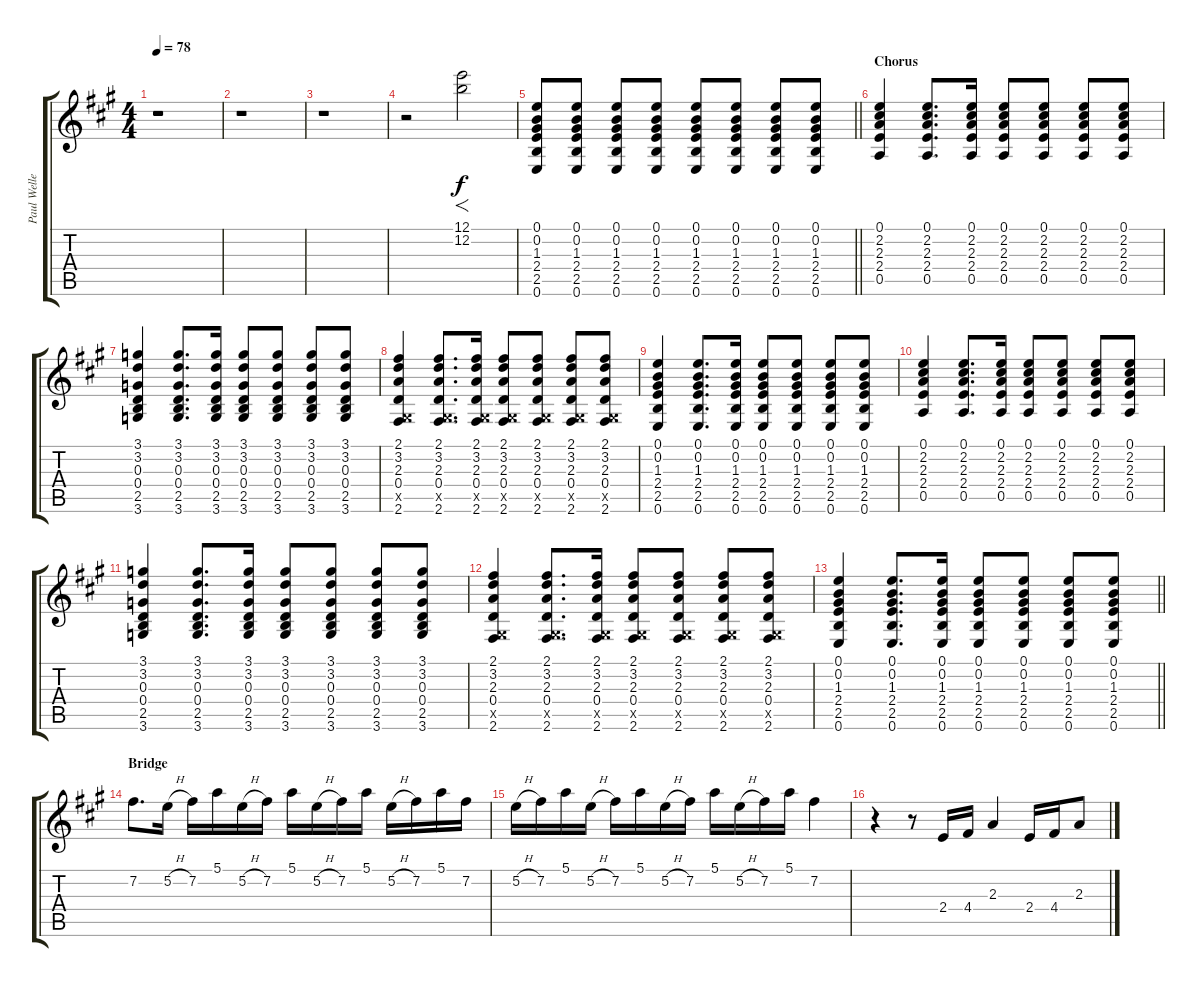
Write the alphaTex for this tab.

\track ("Paul Weller (Guitar 3)" "Paul Welle") {instrument distortionguitar}
\staff {score tabs}
\tuning (E4 B3 G3 D3 A2 E2) {hide}
\ts (4 4)
\tempo 78
\clef g2
\ks a
r.1{dy f} |
r.1 |
r.1 |
r.2 (12.1 12.2).2{f} |
\barLineRight lightlight
(0.1 0.2 1.3 2.4 2.5 0.6).8 (0.1 0.2 1.3 2.4 2.5 0.6).8 (0.1 0.2 1.3 2.4 2.5 0.6).8 (0.1 0.2 1.3 2.4 2.5 0.6).8 (0.1 0.2 1.3 2.4 2.5 0.6).8 (0.1 0.2 1.3 2.4 2.5 0.6).8 (0.1 0.2 1.3 2.4 2.5 0.6).8 (0.1 0.2 1.3 2.4 2.5 0.6).8 |
\section ("" "Chorus")
(0.1 2.2 2.3 2.4 0.5).4 (0.1 2.2 2.3 2.4 0.5).8{d} (0.1 2.2 2.3 2.4 0.5).16 (0.1 2.2 2.3 2.4 0.5).8 (0.1 2.2 2.3 2.4 0.5).8 (0.1 2.2 2.3 2.4 0.5).8 (0.1 2.2 2.3 2.4 0.5).8 |
(3.1 3.2 0.3 0.4 2.5 3.6).4 (3.1 3.2 0.3 0.4 2.5 3.6).8{d} (3.1 3.2 0.3 0.4 2.5 3.6).16 (3.1 3.2 0.3 0.4 2.5 3.6).8 (3.1 3.2 0.3 0.4 2.5 3.6).8 (3.1 3.2 0.3 0.4 2.5 3.6).8 (3.1 3.2 0.3 0.4 2.5 3.6).8 |
(2.1 3.2 2.3 0.4 -1.5{x} 2.6).4 (2.1 3.2 2.3 0.4 -1.5{x} 2.6).8{d} (2.1 3.2 2.3 0.4 -1.5{x} 2.6).16 (2.1 3.2 2.3 0.4 -1.5{x} 2.6).8 (2.1 3.2 2.3 0.4 -1.5{x} 2.6).8 (2.1 3.2 2.3 0.4 -1.5{x} 2.6).8 (2.1 3.2 2.3 0.4 -1.5{x} 2.6).8 |
(0.1 0.2 1.3 2.4 2.5 0.6).4 (0.1 0.2 1.3 2.4 2.5 0.6).8{d} (0.1 0.2 1.3 2.4 2.5 0.6).16 (0.1 0.2 1.3 2.4 2.5 0.6).8 (0.1 0.2 1.3 2.4 2.5 0.6).8 (0.1 0.2 1.3 2.4 2.5 0.6).8 (0.1 0.2 1.3 2.4 2.5 0.6).8 |
(0.1 2.2 2.3 2.4 0.5).4 (0.1 2.2 2.3 2.4 0.5).8{d} (0.1 2.2 2.3 2.4 0.5).16 (0.1 2.2 2.3 2.4 0.5).8 (0.1 2.2 2.3 2.4 0.5).8 (0.1 2.2 2.3 2.4 0.5).8 (0.1 2.2 2.3 2.4 0.5).8 |
(3.1 3.2 0.3 0.4 2.5 3.6).4 (3.1 3.2 0.3 0.4 2.5 3.6).8{d} (3.1 3.2 0.3 0.4 2.5 3.6).16 (3.1 3.2 0.3 0.4 2.5 3.6).8 (3.1 3.2 0.3 0.4 2.5 3.6).8 (3.1 3.2 0.3 0.4 2.5 3.6).8 (3.1 3.2 0.3 0.4 2.5 3.6).8 |
(2.1 3.2 2.3 0.4 -1.5{x} 2.6).4 (2.1 3.2 2.3 0.4 -1.5{x} 2.6).8{d} (2.1 3.2 2.3 0.4 -1.5{x} 2.6).16 (2.1 3.2 2.3 0.4 -1.5{x} 2.6).8 (2.1 3.2 2.3 0.4 -1.5{x} 2.6).8 (2.1 3.2 2.3 0.4 -1.5{x} 2.6).8 (2.1 3.2 2.3 0.4 -1.5{x} 2.6).8 |
\barLineRight lightlight
(0.1 0.2 1.3 2.4 2.5 0.6).4 (0.1 0.2 1.3 2.4 2.5 0.6).8{d} (0.1 0.2 1.3 2.4 2.5 0.6).16 (0.1 0.2 1.3 2.4 2.5 0.6).8 (0.1 0.2 1.3 2.4 2.5 0.6).8 (0.1 0.2 1.3 2.4 2.5 0.6).8 (0.1 0.2 1.3 2.4 2.5 0.6).8 |
\section ("" "Bridge")
7.2.8{d} 5.2{h}.16 7.2.16 5.1.16 5.2{h}.16 7.2.16 5.1.16 5.2{h}.16 7.2.16 5.1.16 5.2{h}.16 7.2.16 5.1.16 7.2.16 |
5.2{h}.16 7.2.16 5.1.16 5.2{h}.16 7.2.16 5.1.16 5.2{h}.16 7.2.16 5.1.16 5.2{h}.16 7.2.16 5.1.16 7.2.4 |
r.4 r.8 2.4.16 4.4.16 2.3.4 2.4.16 4.4.16 2.3.8
